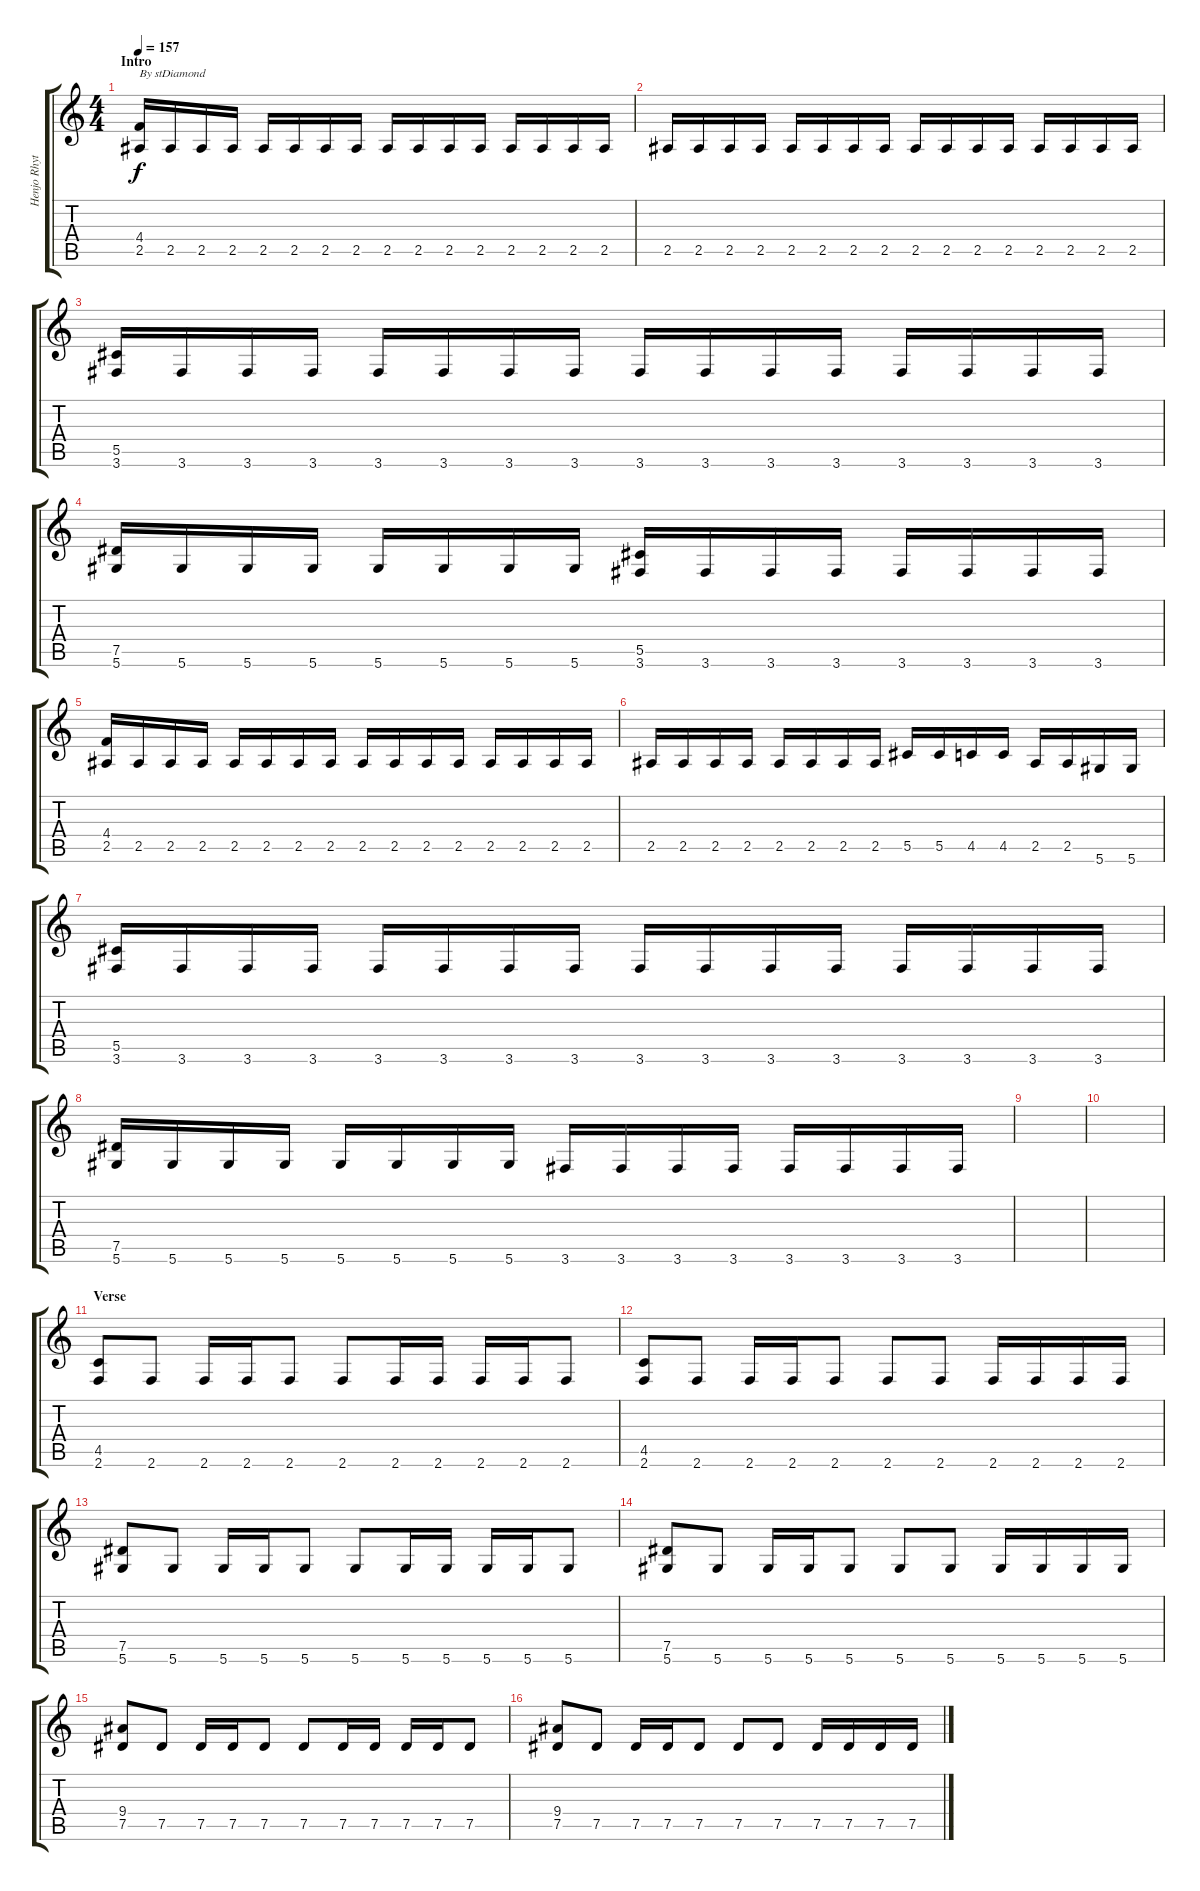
\track ("Henjo Rhytm" "Henjo Rhyt") {instrument distortionguitar}
\staff {score tabs}
\tuning (Eb4 Bb3 Gb3 Db3 Ab2 Eb2) {hide}
\ts (4 4)
\section ("" "Intro")
\tempo 157
\clef g2
\ks c
(4.4 2.5).16{txt "By stDiamond" dy f instrument distortionguitar} 2.5.16 2.5.16 2.5.16 2.5.16 2.5.16 2.5.16 2.5.16 2.5.16 2.5.16 2.5.16 2.5.16 2.5.16 2.5.16 2.5.16 2.5.16 |
2.5.16 2.5.16 2.5.16 2.5.16 2.5.16 2.5.16 2.5.16 2.5.16 2.5.16 2.5.16 2.5.16 2.5.16 2.5.16 2.5.16 2.5.16 2.5.16 |
(5.5 3.6).16 3.6.16 3.6.16 3.6.16 3.6.16 3.6.16 3.6.16 3.6.16 3.6.16 3.6.16 3.6.16 3.6.16 3.6.16 3.6.16 3.6.16 3.6.16 |
(7.5 5.6).16 5.6.16 5.6.16 5.6.16 5.6.16 5.6.16 5.6.16 5.6.16 (5.5 3.6).16 3.6.16 3.6.16 3.6.16 3.6.16 3.6.16 3.6.16 3.6.16 |
(4.4 2.5).16 2.5.16 2.5.16 2.5.16 2.5.16 2.5.16 2.5.16 2.5.16 2.5.16 2.5.16 2.5.16 2.5.16 2.5.16 2.5.16 2.5.16 2.5.16 |
2.5.16 2.5.16 2.5.16 2.5.16 2.5.16 2.5.16 2.5.16 2.5.16 5.5.16 5.5.16 4.5.16 4.5.16 2.5.16 2.5.16 5.6.16 5.6.16 |
(5.5 3.6).16 3.6.16 3.6.16 3.6.16 3.6.16 3.6.16 3.6.16 3.6.16 3.6.16 3.6.16 3.6.16 3.6.16 3.6.16 3.6.16 3.6.16 3.6.16 |
(7.5 5.6).16 5.6.16 5.6.16 5.6.16 5.6.16 5.6.16 5.6.16 5.6.16 3.6.16 3.6.16 3.6.16 3.6.16 3.6.16 3.6.16 3.6.16 3.6.16 |
|
|
\section ("" "Verse")
(4.5 2.6).8 2.6.8 2.6.16 2.6.16 2.6.8 2.6.8 2.6.16 2.6.16 2.6.16 2.6.16 2.6.8 |
(4.5 2.6).8 2.6.8 2.6.16 2.6.16 2.6.8 2.6.8 2.6.8 2.6.16 2.6.16 2.6.16 2.6.16 |
(7.5 5.6).8 5.6.8 5.6.16 5.6.16 5.6.8 5.6.8 5.6.16 5.6.16 5.6.16 5.6.16 5.6.8 |
(7.5 5.6).8 5.6.8 5.6.16 5.6.16 5.6.8 5.6.8 5.6.8 5.6.16 5.6.16 5.6.16 5.6.16 |
(9.4 7.5).8 7.5.8 7.5.16 7.5.16 7.5.8 7.5.8 7.5.16 7.5.16 7.5.16 7.5.16 7.5.8 |
(9.4 7.5).8 7.5.8 7.5.16 7.5.16 7.5.8 7.5.8 7.5.8 7.5.16 7.5.16 7.5.16 7.5.16
